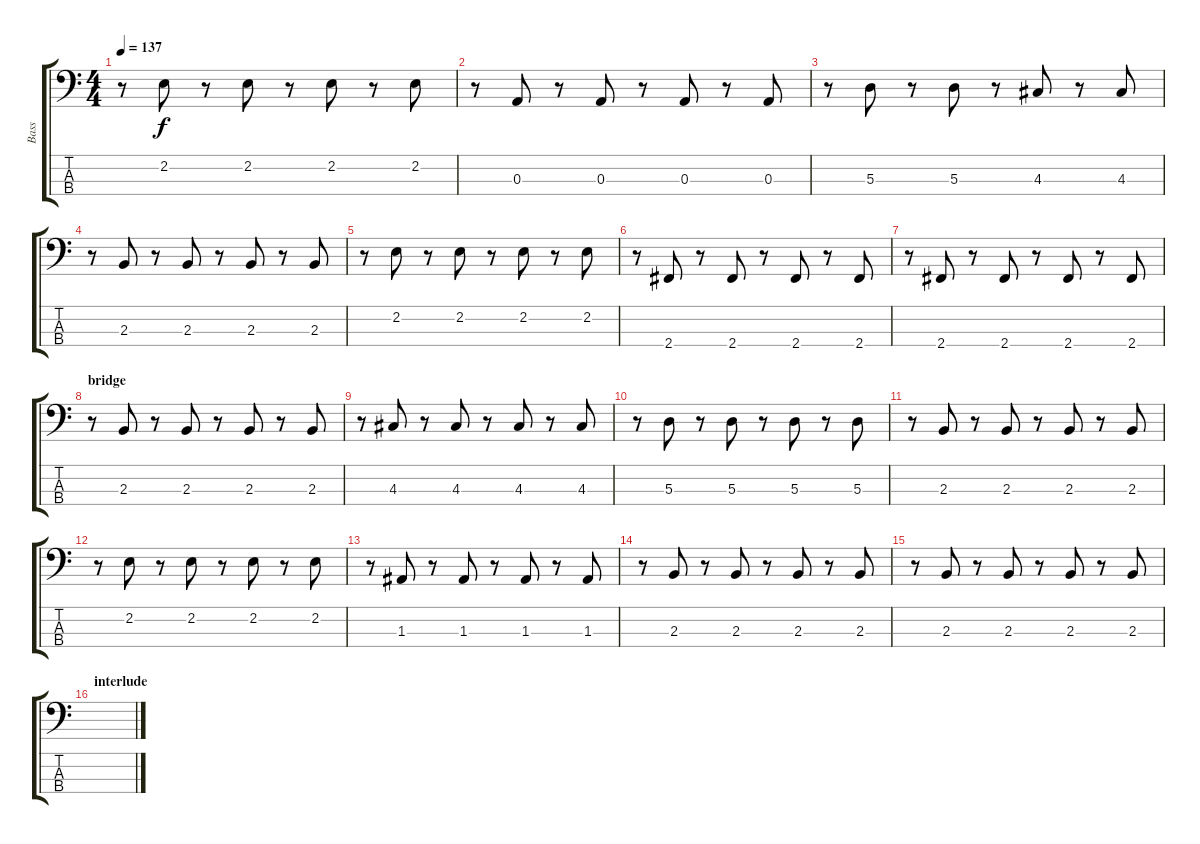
\track ("Bass" "Bass") {instrument synthbass2}
\staff {score tabs}
\tuning (G2 D2 A1 E1) {hide}
\ts (4 4)
\tempo 137
\clef f4
\ks c
r.8{dy f} 2.2.8 r.8 2.2.8 r.8 2.2.8 r.8 2.2.8 |
r.8 0.3.8 r.8 0.3.8 r.8 0.3.8 r.8 0.3.8 |
r.8 5.3.8 r.8 5.3.8 r.8 4.3.8 r.8 4.3.8 |
r.8 2.3.8 r.8 2.3.8 r.8 2.3.8 r.8 2.3.8 |
r.8 2.2.8 r.8 2.2.8 r.8 2.2.8 r.8 2.2.8 |
r.8 2.4.8 r.8 2.4.8 r.8 2.4.8 r.8 2.4.8 |
r.8 2.4.8 r.8 2.4.8 r.8 2.4.8 r.8 2.4.8 |
\section ("" "bridge")
r.8 2.3.8 r.8 2.3.8 r.8 2.3.8 r.8 2.3.8 |
r.8 4.3.8 r.8 4.3.8 r.8 4.3.8 r.8 4.3.8 |
r.8 5.3.8 r.8 5.3.8 r.8 5.3.8 r.8 5.3.8 |
r.8 2.3.8 r.8 2.3.8 r.8 2.3.8 r.8 2.3.8 |
r.8 2.2.8 r.8 2.2.8 r.8 2.2.8 r.8 2.2.8 |
r.8 1.3.8 r.8 1.3.8 r.8 1.3.8 r.8 1.3.8 |
r.8 2.3.8 r.8 2.3.8 r.8 2.3.8 r.8 2.3.8 |
r.8 2.3.8 r.8 2.3.8 r.8 2.3.8 r.8 2.3.8 |
\section ("" "interlude")
